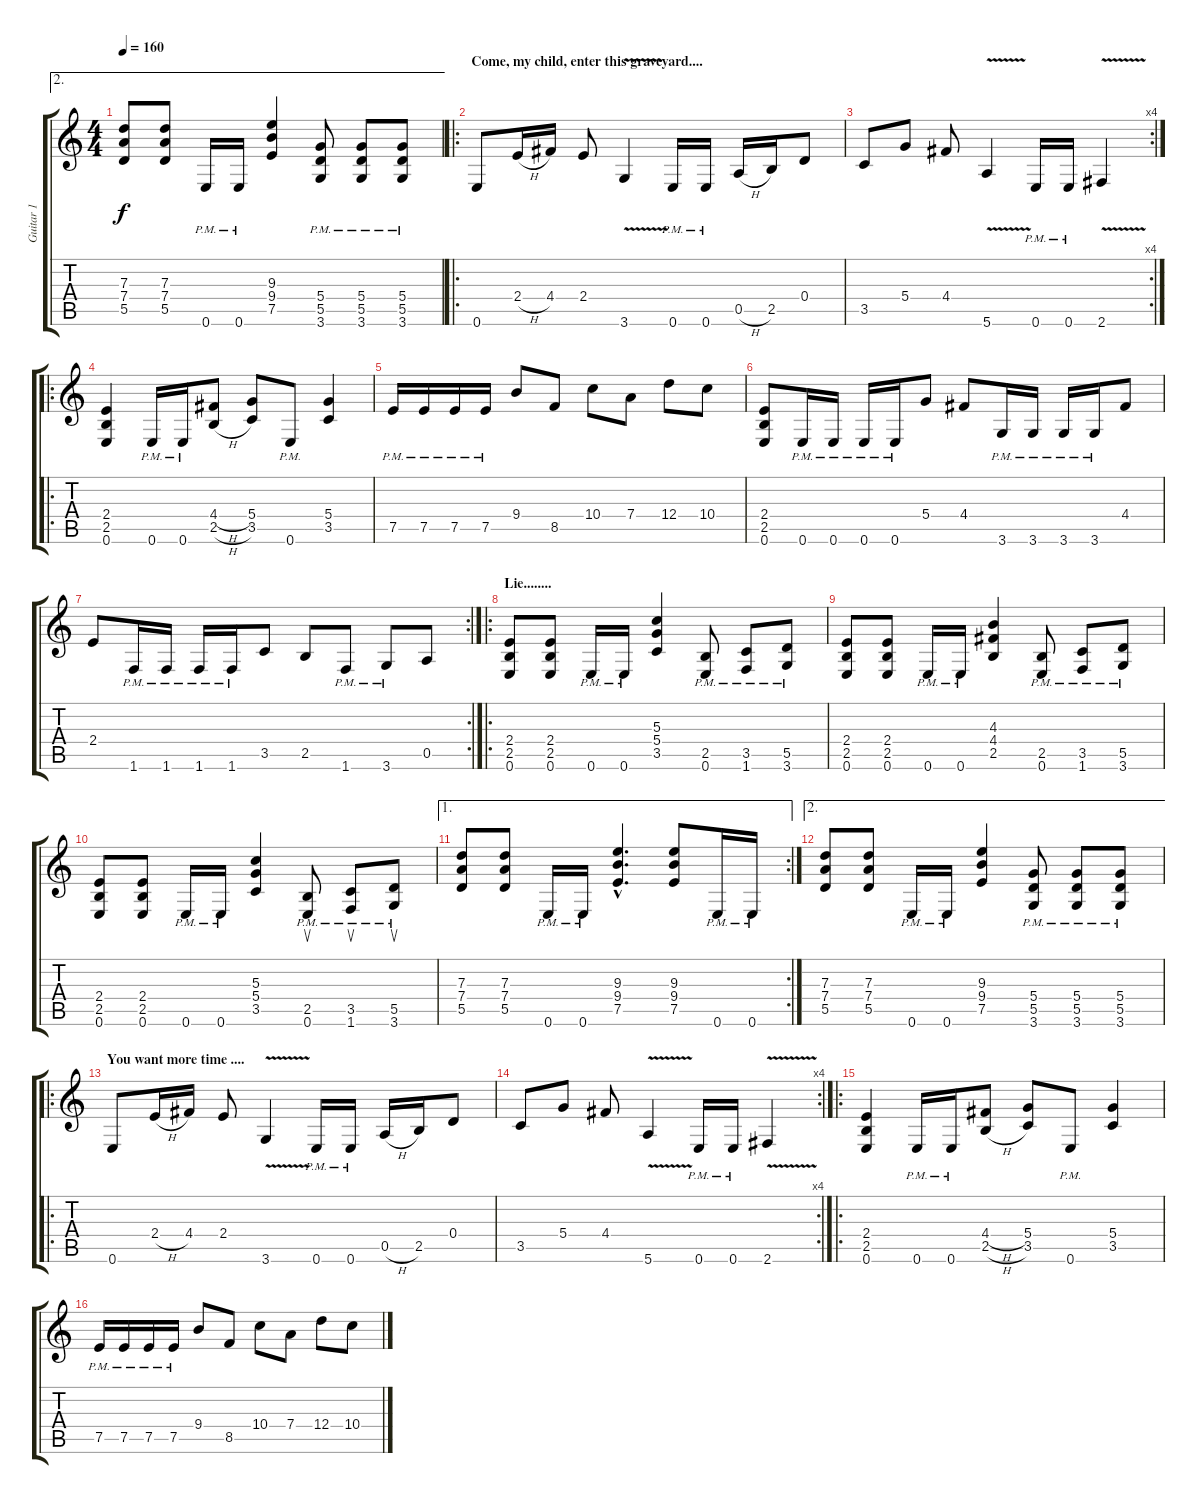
\track ("Guitar 1" "Guitar 1") {instrument distortionguitar}
\staff {score tabs}
\tuning (E4 B3 G3 D3 A2 E2) {hide}
\ae 2
\ts (4 4)
\tempo 160
\clef g2
\ks c
(7.3 7.4 5.5).8{dy f} (7.3 7.4 5.5).8 0.6{pm}.16 0.6{pm}.16 (9.3 9.4 7.5).4 (5.4{pm} 5.5{pm} 3.6{pm}).8 (5.4{pm} 5.5{pm} 3.6{pm}).8 (5.4{pm} 5.5{pm} 3.6{pm}).8 |
\ro
\section ("" "Come, my child, enter this graveyard....")
0.6.8 2.4{h}.16 4.4.16 2.4.8 3.6{v}.4 0.6{pm}.16 0.6{pm}.16 0.5{h}.16 2.5.16 0.4.8 |
\rc 4
3.5.8 5.4.8 4.4.8 5.6{v}.4 0.6{pm}.16 0.6{pm}.16 2.6{v}.4 |
\ro
(2.4 2.5 0.6).4 0.6{pm}.16 0.6{pm}.16 (4.4{h} 2.5{h}).8 (5.4 3.5).8 0.6{pm}.8 (5.4 3.5).4 |
7.5{pm}.16 7.5{pm}.16 7.5{pm}.16 7.5{pm}.16 9.4.8 8.5.8 10.4.8 7.4.8 12.4.8 10.4.8 |
(2.4 2.5 0.6).8 0.6{pm}.16 0.6{pm}.16 0.6{pm}.16 0.6{pm}.16 5.4.8 4.4.8 3.6{pm}.16 3.6{pm}.16 3.6{pm}.16 3.6{pm}.16 4.4.8 |
\rc 2
2.4.8 1.6{pm}.16 1.6{pm}.16 1.6{pm}.16 1.6{pm}.16 3.5.8 2.5.8 1.6{pm}.8 3.6{pm}.8 0.5.8 |
\ro
\section ("" "Lie........")
(2.4 2.5 0.6).8 (2.4 2.5 0.6).8 0.6{pm}.16 0.6{pm}.16 (5.3 5.4 3.5).4 (2.5{pm} 0.6{pm}).8 (3.5{pm} 1.6{pm}).8 (5.5{pm} 3.6{pm}).8 |
(2.4 2.5 0.6).8 (2.4 2.5 0.6).8 0.6{pm}.16 0.6{pm}.16 (4.3 4.4 2.5).4 (2.5{pm} 0.6{pm}).8 (3.5{pm} 1.6{pm}).8 (5.5{pm} 3.6{pm}).8 |
(2.4 2.5 0.6).8 (2.4 2.5 0.6).8 0.6{pm}.16 0.6{pm}.16 (5.3 5.4 3.5).4 (2.5{pm} 0.6{pm}).8{su} (3.5{pm} 1.6{pm}).8{su} (5.5{pm} 3.6{pm}).8{su} |
\ae 1
\rc 2
(7.3 7.4 5.5).8 (7.3 7.4 5.5).8 0.6{pm}.16 0.6{pm}.16 (9.3{hac} 9.4{hac} 7.5{hac}).4{d} (9.3 9.4 7.5).8 0.6{pm}.16 0.6{pm}.16 |
\ae 2
(7.3 7.4 5.5).8 (7.3 7.4 5.5).8 0.6{pm}.16 0.6{pm}.16 (9.3 9.4 7.5).4 (5.4{pm} 5.5{pm} 3.6{pm}).8 (5.4{pm} 5.5{pm} 3.6{pm}).8 (5.4{pm} 5.5{pm} 3.6{pm}).8 |
\ro
\section ("" "You want more time ....")
0.6.8 2.4{h}.16 4.4.16 2.4.8 3.6{v}.4 0.6{pm}.16 0.6{pm}.16 0.5{h}.16 2.5.16 0.4.8 |
\rc 4
3.5.8 5.4.8 4.4.8 5.6{v}.4 0.6{pm}.16 0.6{pm}.16 2.6{v}.4 |
\ro
(2.4 2.5 0.6).4 0.6{pm}.16 0.6{pm}.16 (4.4{h} 2.5{h}).8 (5.4 3.5).8 0.6{pm}.8 (5.4 3.5).4 |
7.5{pm}.16 7.5{pm}.16 7.5{pm}.16 7.5{pm}.16 9.4.8 8.5.8 10.4.8 7.4.8 12.4.8 10.4.8
